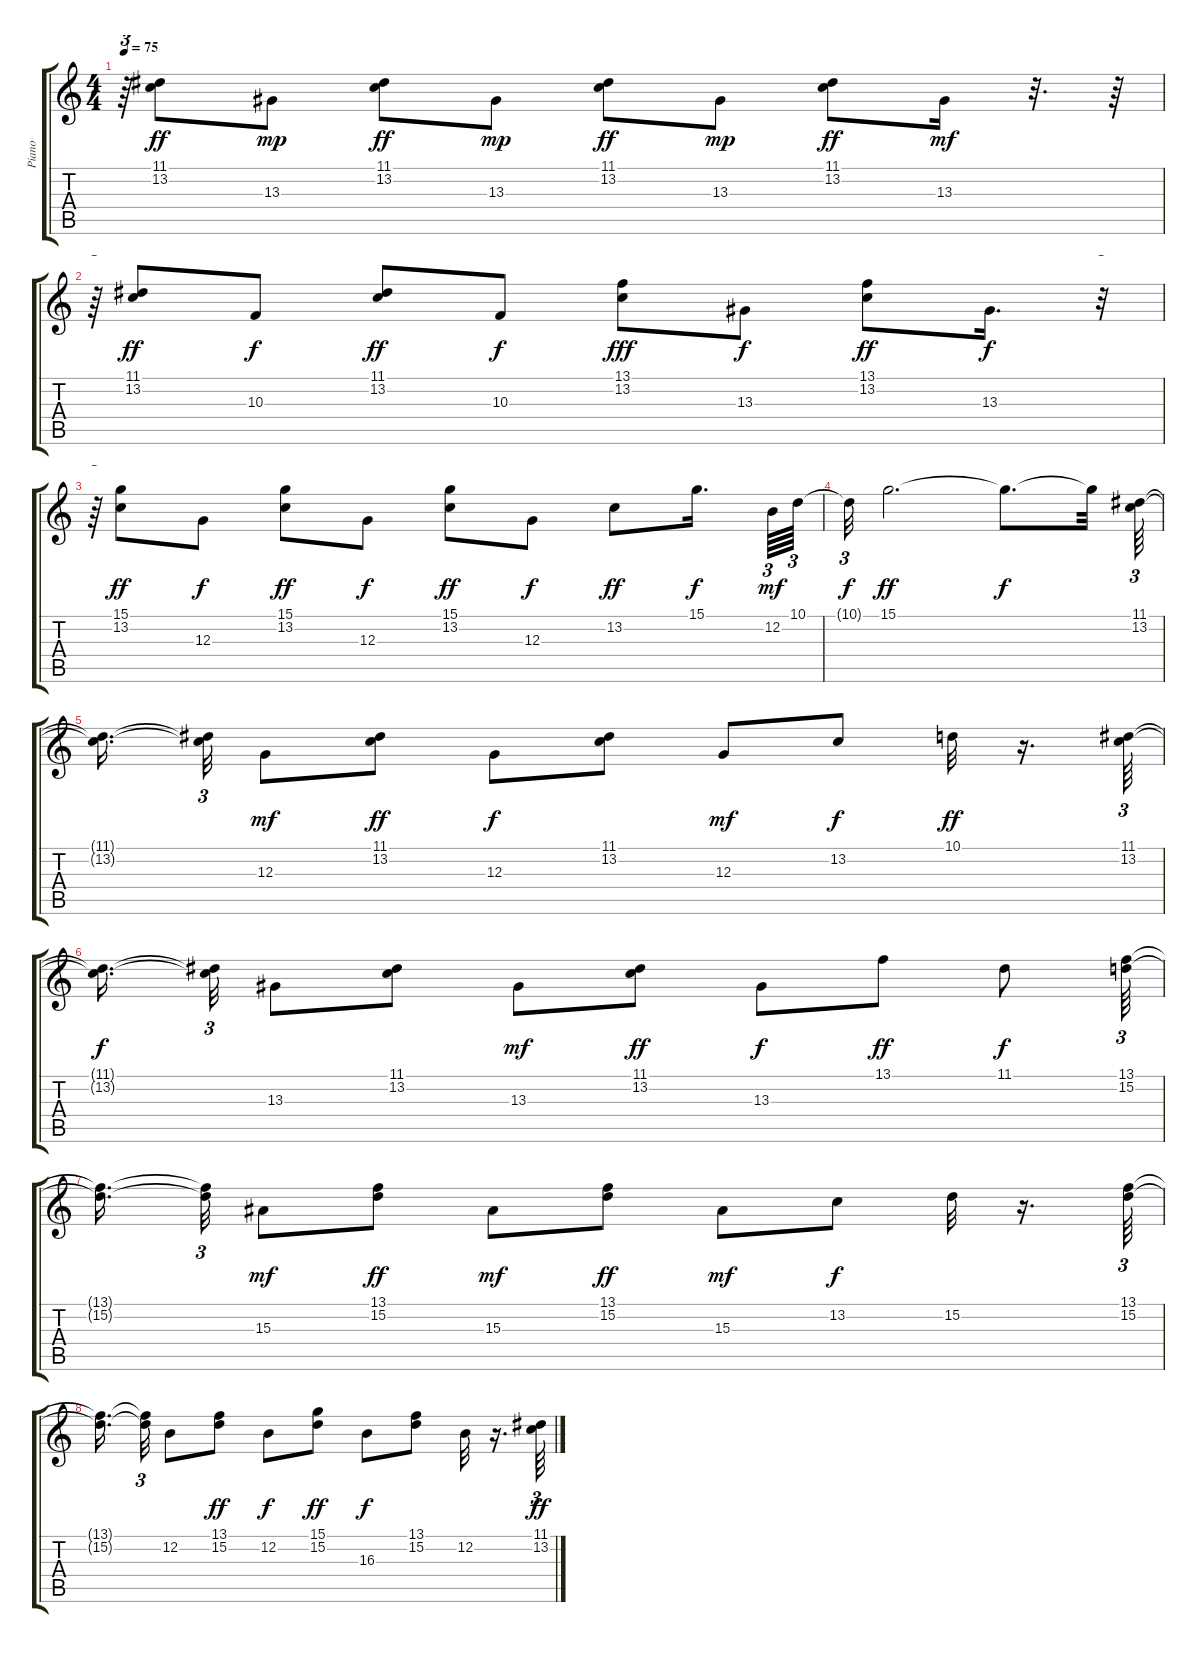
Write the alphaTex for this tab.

\track ("Piano" "Piano") {instrument acousticgrandpiano}
\staff {score tabs}
\tuning (E4 B3 G3 D3 A2 E2) {hide}
\ts (4 4)
\tempo 75
\clef g2
\ks c
r.64{tu (3 2) dy f} (11.1 13.2).8{dy ff} 13.3.8{dy mp} (11.1 13.2).8{dy ff} 13.3.8{dy mp} (11.1 13.2).8{dy ff} 13.3.8{dy mp} (11.1 13.2).8{dy ff} 13.3.16{dy mf} r.32{d} r.64 |
r.64{tu (3 2)} (11.1 13.2).8{dy ff} 10.3.8{dy f} (11.1 13.2).8{dy ff} 10.3.8{dy f} (13.1 13.2).8{dy fff} 13.3.8{dy f} (13.1 13.2).8{dy ff} 13.3.16{d dy f} r.32{tu (3 2)} |
r.64{tu (3 2)} (15.1 13.2).8{dy ff} 12.3.8{dy f} (15.1 13.2).8{dy ff} 12.3.8{dy f} (15.1 13.2).8{dy ff} 12.3.8{dy f} 13.2.8{dy ff} 15.1.16{d dy f beam splitsecondary} 12.2.64{tu (3 2) dy mf} 10.1.64{tu (3 2)} |
10.1{t}.32{tu (3 2) dy f} 15.1.2{d dy ff} 15.1{t}.8{d dy f} 15.1{t}.32 (11.1 13.2).64{tu (3 2)} |
(11.1{t} 13.2{t}).16{d beam splitsecondary} (11.1{t} 13.2{t}).32{tu (3 2)} 12.3.8{dy mf} (11.1 13.2).8{dy ff} 12.3.8{dy f} (11.1 13.2).8 12.3.8{dy mf} 13.2.8{dy f} 10.1.32{dy ff} r.16{d} (11.1 13.2).64{tu (3 2)} |
(11.1{t} 13.2{t}).16{d dy f beam splitsecondary} (11.1{t} 13.2{t}).32{tu (3 2)} 13.3.8 (11.1 13.2).8 13.3.8{dy mf} (11.1 13.2).8{dy ff} 13.3.8{dy f} 13.1.8{dy ff} 11.1.8{dy f} (13.1 15.2).64{tu (3 2)} |
(13.1{t} 15.2{t}).16{d beam splitsecondary} (13.1{t} 15.2{t}).32{tu (3 2)} 15.3.8{dy mf} (13.1 15.2).8{dy ff} 15.3.8{dy mf} (13.1 15.2).8{dy ff} 15.3.8{dy mf} 13.2.8{dy f} 15.2.32 r.16{d} (13.1 15.2).64{tu (3 2)} |
(13.1{t} 15.2{t}).16{d beam splitsecondary} (13.1{t} 15.2{t}).32{tu (3 2)} 12.2.8 (13.1 15.2).8{dy ff} 12.2.8{dy f} (15.1 15.2).8{dy ff} 16.3.8{dy f} (13.1 15.2).8 12.2.32 r.16{d} (11.1 13.2).64{tu (3 2) dy ff}
